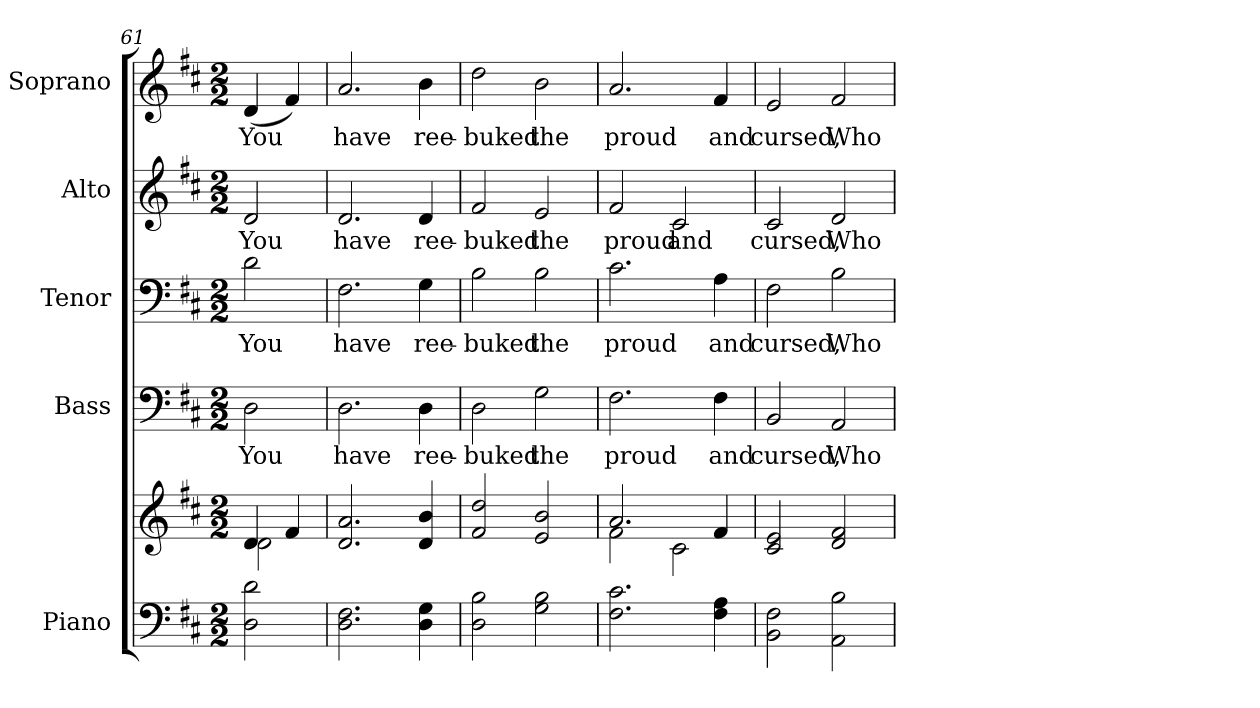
**kern	**kern	**kern	**text	**kern	**text	**kern	**text	**kern	**text
*part5	*part5	*part4	*part4	*part3	*part3	*part2	*part2	*part1	*part1
*staff6	*staff5	*staff4	*staff4	*staff3	*staff3	*staff2	*staff2	*staff1	*staff1
*I"Piano	*	*I"Bass	*	*I"Tenor	*	*I"Alto	*	*I"Soprano	*
*I'Pno.	*	*I'B.	*	*I'T.	*	*I'A.	*	*I'S.	*
*clefF4	*clefG2	*clefF4	*	*clefF4	*	*clefG2	*	*clefG2	*
*k[f#c#]	*k[f#c#]	*k[f#c#]	*	*k[f#c#]	*	*k[f#c#]	*	*k[f#c#]	*
*D:	*D:	*D:	*	*D:	*	*D:	*	*D:	*
*M2/2	*M2/2	*M2/2	*	*M2/2	*	*M2/2	*	*M2/2	*
=61	=61	=61	=61	=61	=61	=61	=61	=61	=61
*	*^	*	*	*	*	*	*	*	*
!	!	!	!	!LO:LY:b:color=#000000	!	!	!	!	!	!
!	!	!	!	!	!	!LO:LY:b:color=#000000	!	!	!	!
!	!	!	!	!	!	!	!	!LO:LY:b:color=#000000	!	!
!	!	!	!	!	!	!	!	!	!	!LO:LY:b:color=#000000
2Di\ 2di	4di/	2di\	2Di\	You	2di\	You	2di/	You	(4di/	You
.	4f#i/	.	.	.	.	.	.	.	4f#i/)	.
*	*v	*v	*	*	*	*	*	*	*	*
=62	=62	=62	=62	=62	=62	=62	=62	=62	=62
!	!	!	!LO:LY:b:color=#000000	!	!	!	!	!	!
!	!	!	!	!	!LO:LY:b:color=#000000	!	!	!	!
!	!	!	!	!	!	!	!LO:LY:b:color=#000000	!	!
!	!	!	!	!	!	!	!	!	!LO:LY:b:color=#000000
2.Di\ 2.F#i	2.di/ 2.ai	2.Di\	have	2.F#i\	have	2.di/	have	2.ai/	have
!	!	!	!LO:LY:b:color=#000000	!	!	!	!	!	!
!	!	!	!	!	!LO:LY:b:color=#000000	!	!	!	!
!	!	!	!	!	!	!	!LO:LY:b:color=#000000	!	!
!	!	!	!	!	!	!	!	!	!LO:LY:b:color=#000000
4Di\ 4Gi	4di/ 4bi	4Di\	ree-	4Gi\	ree-	4di/	ree-	4bi\	ree-
=63	=63	=63	=63	=63	=63	=63	=63	=63	=63
!	!	!	!LO:LY:b:color=#000000	!	!	!	!	!	!
!	!	!	!	!	!LO:LY:b:color=#000000	!	!	!	!
!	!	!	!	!	!	!	!LO:LY:b:color=#000000	!	!
!	!	!	!	!	!	!	!	!	!LO:LY:b:color=#000000
2Di\ 2Bi	2f#i/ 2ddi	2Di\	-buked	2Bi\	-buked	2f#i/	-buked	2ddi\	-buked
!	!	!	!LO:LY:b:color=#000000	!	!	!	!	!	!
!	!	!	!	!	!LO:LY:b:color=#000000	!	!	!	!
!	!	!	!	!	!	!	!LO:LY:b:color=#000000	!	!
!	!	!	!	!	!	!	!	!	!LO:LY:b:color=#000000
2Gi\ 2Bi	2ei/ 2bi	2Gi\	the	2Bi\	the	2ei/	the	2bi\	the
=64	=64	=64	=64	=64	=64	=64	=64	=64	=64
*	*^	*	*	*	*	*	*	*	*
!	!	!	!	!LO:LY:b:color=#000000	!	!	!	!	!	!
!	!	!	!	!	!	!LO:LY:b:color=#000000	!	!	!	!
!	!	!	!	!	!	!	!	!LO:LY:b:color=#000000	!	!
!	!	!	!	!	!	!	!	!	!	!LO:LY:b:color=#000000
2.F#i\ 2.c#i	2.ai/	2f#i\	2.F#i\	proud	2.c#i\	proud	2f#i/	proud	2.ai/	proud
!	!	!	!	!	!	!	!	!LO:LY:b:color=#000000	!	!
.	.	2c#i\	.	.	.	.	2c#i/	and	.	.
!	!	!	!	!LO:LY:b:color=#000000	!	!	!	!	!	!
!	!	!	!	!	!	!LO:LY:b:color=#000000	!	!	!	!
!	!	!	!	!	!	!	!	!	!	!LO:LY:b:color=#000000
4F#i\ 4Ai	4f#i/	.	4F#i\	and	4Ai\	and	.	.	4f#i/	and
*	*v	*v	*	*	*	*	*	*	*	*
!!LO:PB:g=z
=65	=65	=65	=65	=65	=65	=65	=65	=65	=65
!	!	!	!LO:LY:b:color=#000000	!	!	!	!	!	!
!	!	!	!	!	!LO:LY:b:color=#000000	!	!	!	!
!	!	!	!	!	!	!	!LO:LY:b:color=#000000	!	!
!	!	!	!	!	!	!	!	!	!LO:LY:b:color=#000000
2BBi\ 2F#i	2c#i/ 2ei	2BBi/	cursed,	2F#i\	cursed,	2c#i/	cursed,	2ei/	cursed,
!	!	!	!LO:LY:b:color=#000000	!	!	!	!	!	!
!	!	!	!	!	!LO:LY:b:color=#000000	!	!	!	!
!	!	!	!	!	!	!	!LO:LY:b:color=#000000	!	!
!	!	!	!	!	!	!	!	!	!LO:LY:b:color=#000000
2AAi\ 2Bi	2di/ 2f#i	2AAi/	Who	2Bi\	Who	2di/	Who	2f#i/	Who
=	=	=	=	=	=	=	=	=	=
*-	*-	*-	*-	*-	*-	*-	*-	*-	*-
